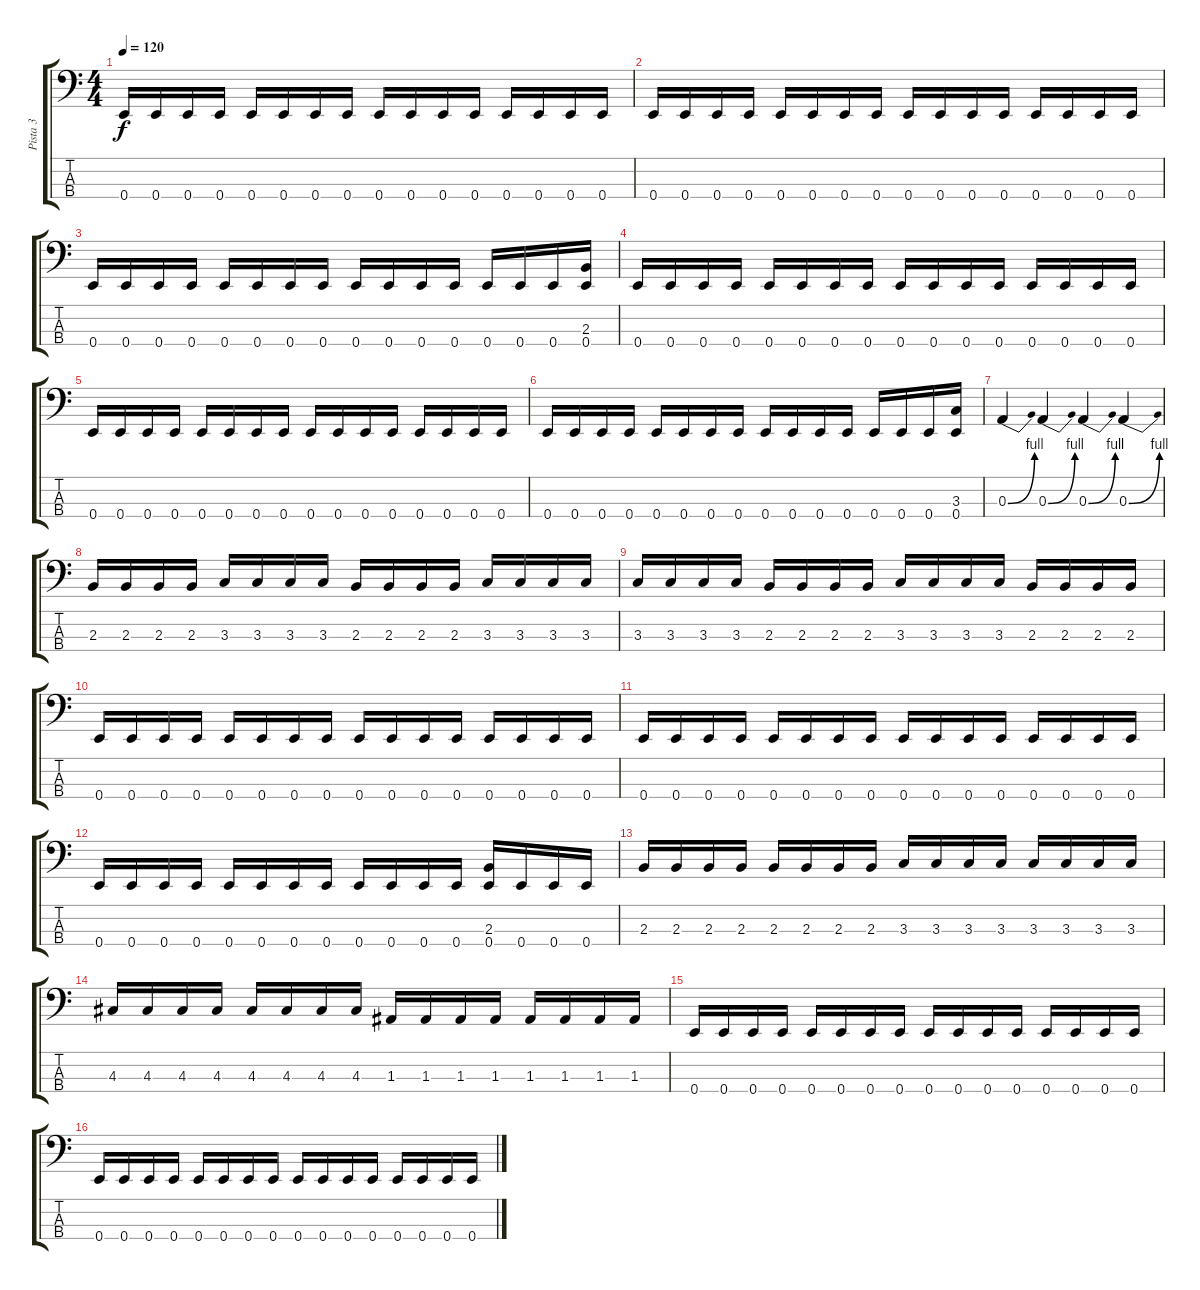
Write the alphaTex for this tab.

\track ("Pista 3" "Pista 3") {instrument electricbassfinger}
\staff {score tabs}
\tuning (G2 D2 A1 E1) {hide}
\ts (4 4)
\tempo 120
\clef f4
\ks c
0.4.16{dy f instrument electricbassfinger} 0.4.16 0.4.16 0.4.16 0.4.16 0.4.16 0.4.16 0.4.16 0.4.16 0.4.16 0.4.16 0.4.16 0.4.16 0.4.16 0.4.16 0.4.16 |
0.4.16 0.4.16 0.4.16 0.4.16 0.4.16 0.4.16 0.4.16 0.4.16 0.4.16 0.4.16 0.4.16 0.4.16 0.4.16 0.4.16 0.4.16 0.4.16 |
0.4.16 0.4.16 0.4.16 0.4.16 0.4.16 0.4.16 0.4.16 0.4.16 0.4.16 0.4.16 0.4.16 0.4.16 0.4.16 0.4.16 0.4.16 (2.3 0.4).16 |
0.4.16 0.4.16 0.4.16 0.4.16 0.4.16 0.4.16 0.4.16 0.4.16 0.4.16 0.4.16 0.4.16 0.4.16 0.4.16 0.4.16 0.4.16 0.4.16 |
0.4.16 0.4.16 0.4.16 0.4.16 0.4.16 0.4.16 0.4.16 0.4.16 0.4.16 0.4.16 0.4.16 0.4.16 0.4.16 0.4.16 0.4.16 0.4.16 |
0.4.16 0.4.16 0.4.16 0.4.16 0.4.16 0.4.16 0.4.16 0.4.16 0.4.16 0.4.16 0.4.16 0.4.16 0.4.16 0.4.16 0.4.16 (3.3 0.4).16 |
0.3{be (bend 0 0 60 4)}.4 0.3{be (bend 0 0 60 4)}.4 0.3{be (bend 0 0 60 4)}.4 0.3{be (bend 0 0 60 4)}.4 |
2.3.16 2.3.16 2.3.16 2.3.16 3.3.16 3.3.16 3.3.16 3.3.16 2.3.16 2.3.16 2.3.16 2.3.16 3.3.16 3.3.16 3.3.16 3.3.16 |
3.3.16 3.3.16 3.3.16 3.3.16 2.3.16 2.3.16 2.3.16 2.3.16 3.3.16 3.3.16 3.3.16 3.3.16 2.3.16 2.3.16 2.3.16 2.3.16 |
0.4.16 0.4.16 0.4.16 0.4.16 0.4.16 0.4.16 0.4.16 0.4.16 0.4.16 0.4.16 0.4.16 0.4.16 0.4.16 0.4.16 0.4.16 0.4.16 |
0.4.16 0.4.16 0.4.16 0.4.16 0.4.16 0.4.16 0.4.16 0.4.16 0.4.16 0.4.16 0.4.16 0.4.16 0.4.16 0.4.16 0.4.16 0.4.16 |
0.4.16 0.4.16 0.4.16 0.4.16 0.4.16 0.4.16 0.4.16 0.4.16 0.4.16 0.4.16 0.4.16 0.4.16 (2.3 0.4).16 0.4.16 0.4.16 0.4.16 |
2.3.16 2.3.16 2.3.16 2.3.16 2.3.16 2.3.16 2.3.16 2.3.16 3.3.16 3.3.16 3.3.16 3.3.16 3.3.16 3.3.16 3.3.16 3.3.16 |
4.3.16 4.3.16 4.3.16 4.3.16 4.3.16 4.3.16 4.3.16 4.3.16 1.3.16 1.3.16 1.3.16 1.3.16 1.3.16 1.3.16 1.3.16 1.3.16 |
0.4.16 0.4.16 0.4.16 0.4.16 0.4.16 0.4.16 0.4.16 0.4.16 0.4.16 0.4.16 0.4.16 0.4.16 0.4.16 0.4.16 0.4.16 0.4.16 |
0.4.16 0.4.16 0.4.16 0.4.16 0.4.16 0.4.16 0.4.16 0.4.16 0.4.16 0.4.16 0.4.16 0.4.16 0.4.16 0.4.16 0.4.16 0.4.16
